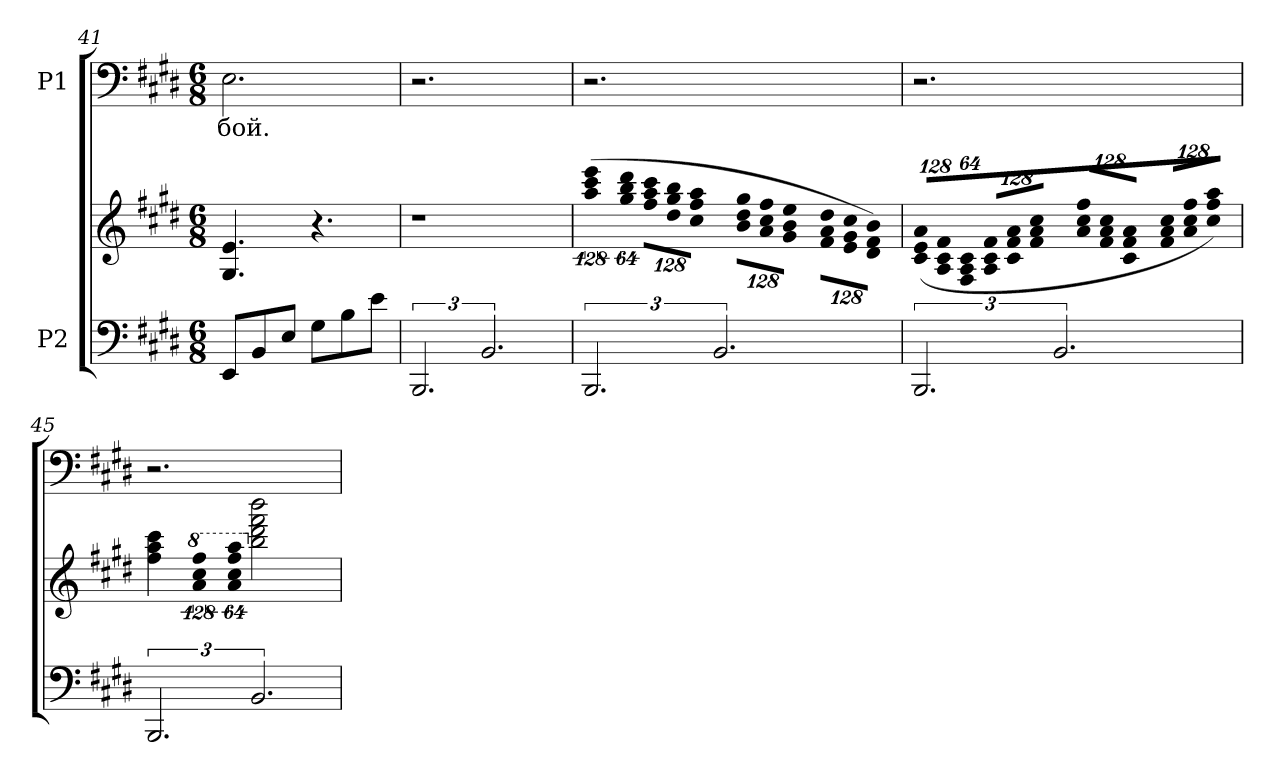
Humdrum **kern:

**kern	**kern	**kern	**text
*part2	*part2	*part1	*part1
*staff3	*staff2	*staff1	*staff1
*I"P2	*	*I"P1	*
*clefF4	*clefG2	*clefF4	*
*k[f#c#g#d#]	*k[f#c#g#d#]	*k[f#c#g#d#]	*
*E:	*E:	*E:	*
*M6/8	*M6/8	*M6/8	*
=41	=41	=41	=41
!	!	!	!LO:LY:b:color=#000000
8EEi/L	4.G#i/ 4.ei	2.Ei\	бой.
8BBi/	.	.	.
8Ei/J	.	.	.
8G#i\L	4.r	.	.
8Bi\	.	.	.
8ei\J	.	.	.
=42	=42	=42	=42
!	!LO:N:vis=1	!	!
3.BBBi	2.r	2.r	.
3.BBi	.	.	.
.	4ryy	4ryy	.
=43	=43	=43	=43
!	!LO:N:vis=4	!	!
3.BBBi	(512%85aai\ 512%85ccc#i 512%85eeei	2.r	.
!	!LO:N:vis=8	!	!
.	512%43gg#i\ 512%43bbi 512%43ddd#i	.	.
*	*Xbrackettup	*	*
!	!LO:N:vis=8	!	!
.	1024%85ff#i\ 1024%85aai 1024%85ccc#iL	.	.
!	!LO:N:vis=8	!	!
.	1024%85dd#i\ 1024%85gg#i 1024%85bbi	.	.
!	!LO:N:vis=8	!	!
.	512%43cc#i\ 512%43ff#i 512%43aaiJ	.	.
!	!LO:N:vis=8	!	!
3.BBi	1024%85bi\ 1024%85dd#i 1024%85gg#iL	.	.
!	!LO:N:vis=8	!	!
.	1024%85ai\ 1024%85cc#i 1024%85ff#i	.	.
!	!LO:N:vis=8	!	!
.	512%43g#i\ 512%43bi 512%43eeiJ	.	.
!	!LO:N:vis=8	!	!
.	1024%85f#i\ 1024%85ai 1024%85dd#iL	4ryy	.
!	!LO:N:vis=8	!	!
.	1024%85ei\ 1024%85g#i 1024%85cc#i	.	.
!	!LO:N:vis=8	!	!
.	512%43d#i\ 512%43f#i 512%43biJ)	.	.
!!LO:LB:g=z
=44	=44	=44	=44
!	!LO:N:vis=8	!	!
3.BBBi	(1024%85c#i/ 1024%85ei 1024%85aiL	2.r	.
!	!LO:N:vis=8	!	!
.	1024%85Ai/ 1024%85c#i 1024%85f#i	.	.
!	!LO:N:vis=8	!	!
.	512%43F#i/ 512%43Ai 512%43c#iJ	.	.
!	!LO:N:vis=8	!	!
.	1024%85Ai/ 1024%85c#i 1024%85f#iL	.	.
!	!LO:N:vis=8	!	!
.	1024%85c#i/ 1024%85f#i 1024%85ai	.	.
!	!LO:N:vis=8	!	!
.	512%43f#i/ 512%43ai 512%43cc#iJ	.	.
!	!LO:N:vis=8	!	!
3.BBi	1024%85ai/ 1024%85cc#i 1024%85ff#iL	.	.
!	!LO:N:vis=8	!	!
.	1024%85f#i/ 1024%85ai 1024%85cc#i	.	.
!	!LO:N:vis=8	!	!
.	512%43c#i/ 512%43f#i 512%43aiJ	.	.
!	!LO:N:vis=8	!	!
.	1024%85f#i/ 1024%85ai 1024%85cc#iL	4ryy	.
!	!LO:N:vis=8	!	!
.	1024%85ai/ 1024%85cc#i 1024%85ff#i	.	.
!	!LO:N:vis=8	!	!
.	512%43cc#i/ 512%43ff#i 512%43aaiJ)	.	.
=45	=45	=45	=45
3.BBBi	4ff#i\ 4aai 4ccc#i	2.r	.
*	*8va	*	*
*	*brackettup	*	*
!	!LO:N:vis=4	!	!
.	512%85aai\ 512%85ccc#i 512%85fff#i	.	.
!	!LO:N:vis=8	!	!
.	512%43aai\ 512%43ccc#i 512%43fff#i 512%43aaai	.	.
*	*X8va	*	*
3.BBi	2bbi\ 2ddd#i 2fff#i 2bbbi	.	.
.	.	4ryy	.
=	=	=	=
*-	*-	*-	*-
